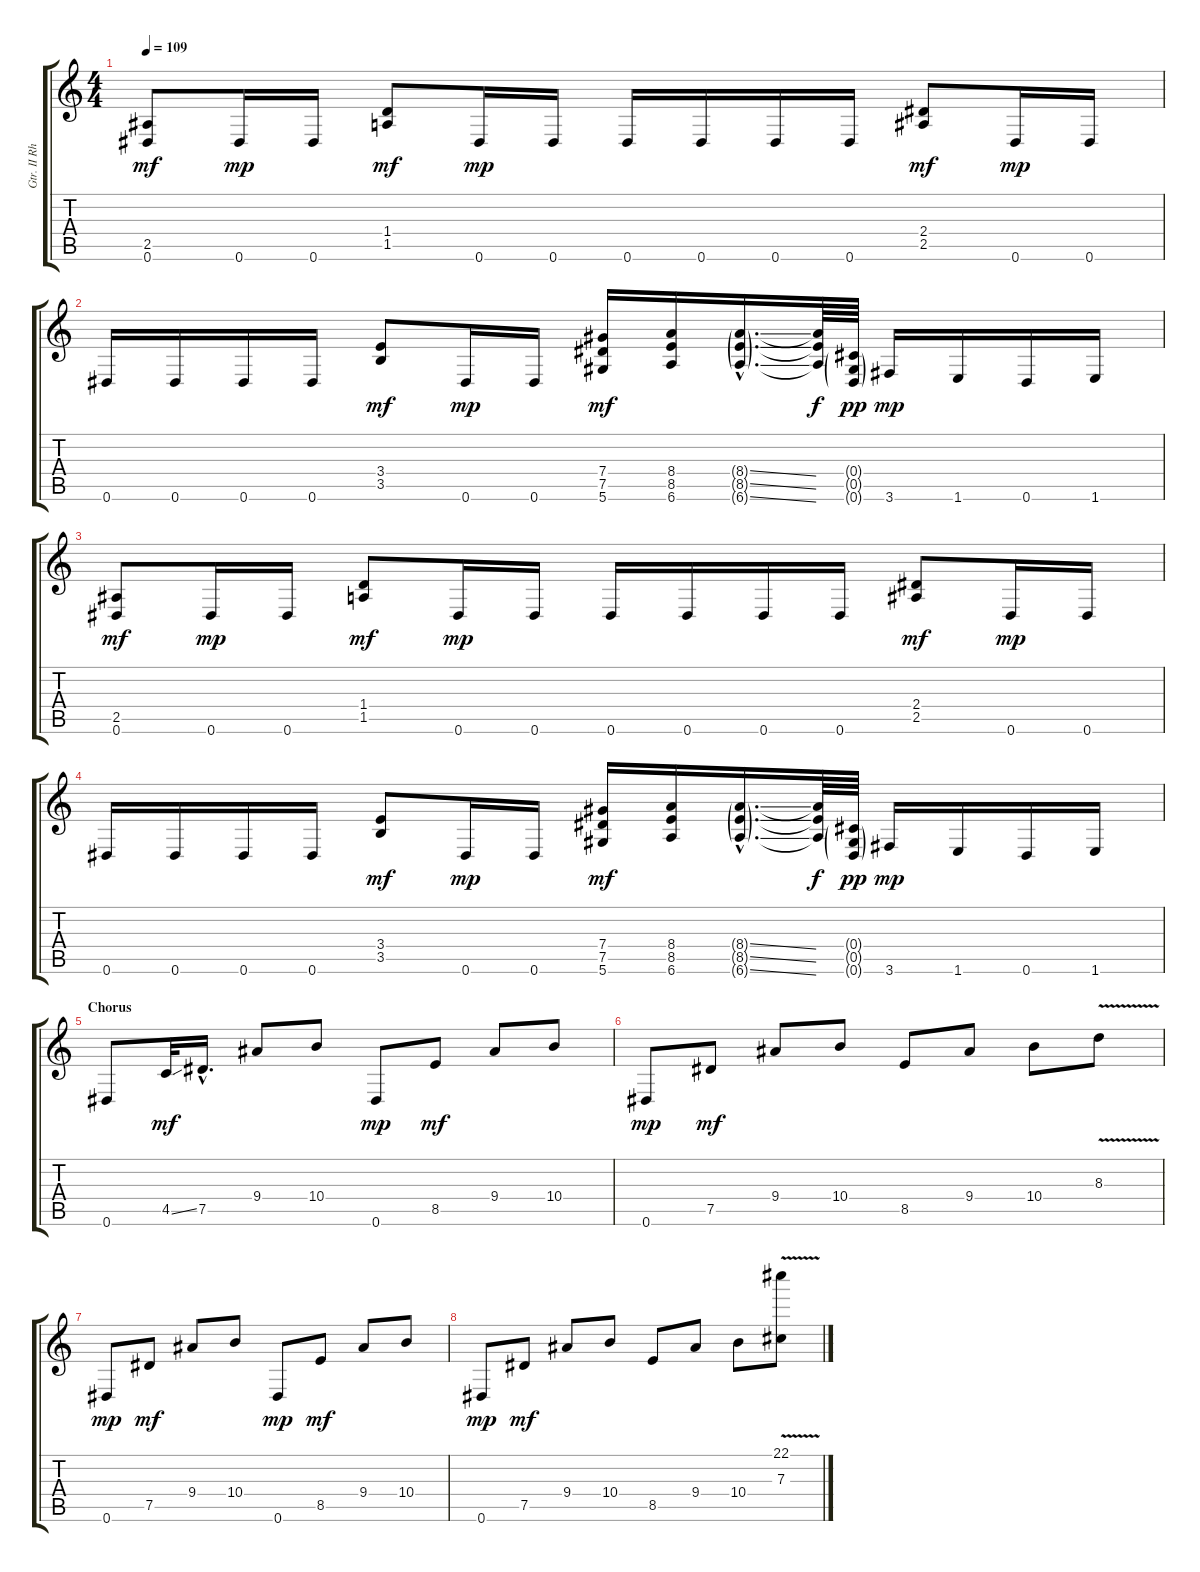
\track ("Gtr. II Rhytm" "Gtr. II Rh") {instrument overdrivenguitar}
\staff {score tabs}
\tuning (Eb4 Bb3 Gb3 Db3 Ab2 Eb2) {hide}
\ts (4 4)
\tempo 109
\clef g2
\ks c
(2.5 0.6).8{dy mf} 0.6.16{dy mp} 0.6.16 (1.4 1.5).8{dy mf} 0.6.16{dy mp} 0.6.16 0.6.16 0.6.16 0.6.16 0.6.16 (2.4 2.5).8{dy mf} 0.6.16{dy mp} 0.6.16 |
0.6.16 0.6.16 0.6.16 0.6.16 (3.4 3.5).8{dy mf} 0.6.16{dy mp} 0.6.16 (7.4 7.5 5.6).16{dy mf} (8.4 8.5 6.6).16 (8.4{ss g hac} 8.5{ss g hac} 6.6{ss g hac}).16{d} (8.4{t} 8.5{t} 6.6{t}).64{dy f} (0.4{g} 0.5{g} 0.6{g}).64{dy pp} 3.6.16{dy mp} 1.6.16 0.6.16 1.6.16 |
(2.5 0.6).8{dy mf} 0.6.16{dy mp} 0.6.16 (1.4 1.5).8{dy mf} 0.6.16{dy mp} 0.6.16 0.6.16 0.6.16 0.6.16 0.6.16 (2.4 2.5).8{dy mf} 0.6.16{dy mp} 0.6.16 |
0.6.16 0.6.16 0.6.16 0.6.16 (3.4 3.5).8{dy mf} 0.6.16{dy mp} 0.6.16 (7.4 7.5 5.6).16{dy mf} (8.4 8.5 6.6).16 (8.4{ss g hac} 8.5{ss g hac} 6.6{ss g hac}).16{d} (8.4{t} 8.5{t} 6.6{t}).64{dy f} (0.4{g} 0.5{g} 0.6{g}).64{dy pp} 3.6.16{dy mp} 1.6.16 0.6.16 1.6.16 |
\section ("" "Chorus")
0.6.8 4.5{ss}.32{dy mf} 7.5{hac}.16{d} 9.4.8 10.4.8 0.6.8{dy mp} 8.5.8{dy mf} 9.4.8 10.4.8 |
0.6.8{dy mp} 7.5.8{dy mf} 9.4.8 10.4.8 8.5.8 9.4.8 10.4.8 8.3{v}.8 |
0.6.8{dy mp} 7.5.8{dy mf} 9.4.8 10.4.8 0.6.8{dy mp} 8.5.8{dy mf} 9.4.8 10.4.8 |
0.6.8{dy mp} 7.5.8{dy mf} 9.4.8 10.4.8 8.5.8 9.4.8 10.4.8 (22.1{v} 7.3{v}).8
